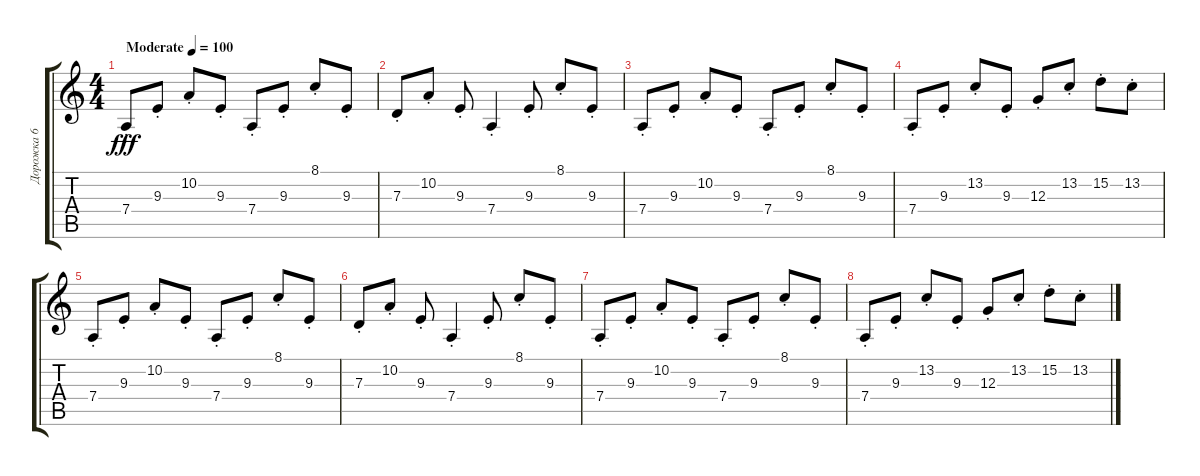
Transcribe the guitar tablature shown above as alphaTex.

\track ("Дорожка 6" "Дорожка 6") {instrument glockenspiel}
\staff {score tabs}
\tuning (E4 B3 G3 D3 A2 E2) {hide}
\ts (4 4)
\tempo (100 "Moderate")
\clef g2
\ks c
7.4{st}.8{dy fff instrument glockenspiel} 9.3{st}.8 10.2{st}.8 9.3{st}.8 7.4{st}.8 9.3{st}.8 8.1{st}.8 9.3{st}.8 |
7.3{st}.8 10.2{st}.8 9.3{st}.8 7.4{st}.4 9.3{st}.8 8.1{st}.8 9.3{st}.8 |
7.4{st}.8 9.3{st}.8 10.2{st}.8 9.3{st}.8 7.4{st}.8 9.3{st}.8 8.1{st}.8 9.3{st}.8 |
7.4{st}.8 9.3{st}.8 13.2{st}.8 9.3{st}.8 12.3{st}.8 13.2{st}.8 15.2{st}.8 13.2{st}.8 |
7.4{st}.8 9.3{st}.8 10.2{st}.8 9.3{st}.8 7.4{st}.8 9.3{st}.8 8.1{st}.8 9.3{st}.8 |
7.3{st}.8 10.2{st}.8 9.3{st}.8 7.4{st}.4 9.3{st}.8 8.1{st}.8 9.3{st}.8 |
7.4{st}.8 9.3{st}.8 10.2{st}.8 9.3{st}.8 7.4{st}.8 9.3{st}.8 8.1{st}.8 9.3{st}.8 |
7.4{st}.8 9.3{st}.8 13.2{st}.8 9.3{st}.8 12.3{st}.8 13.2{st}.8 15.2{st}.8 13.2{st}.8
